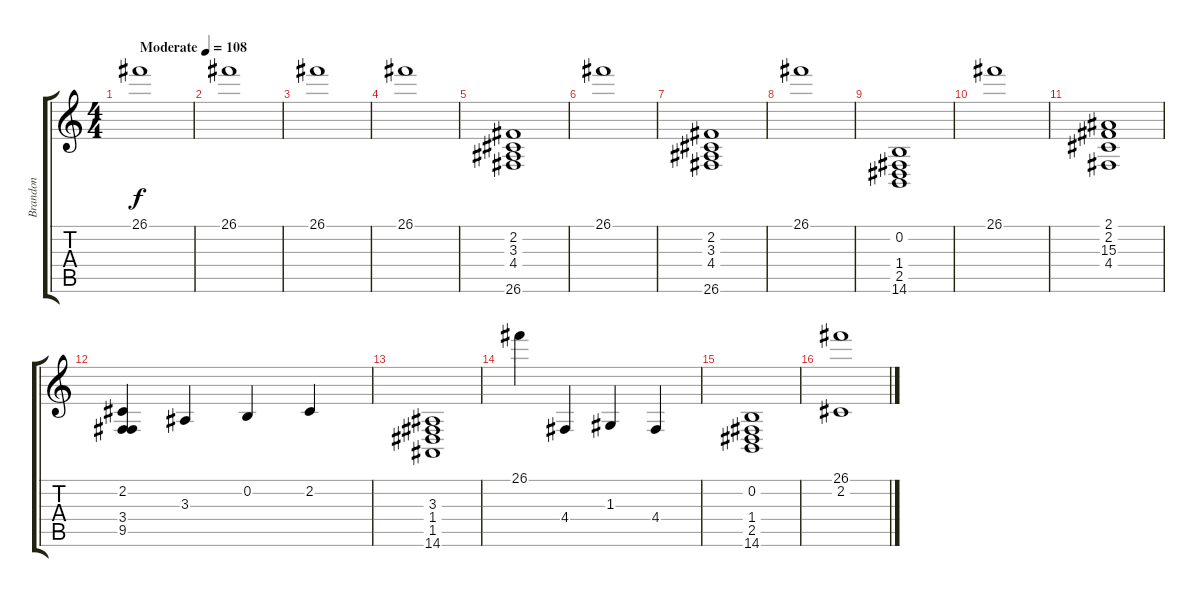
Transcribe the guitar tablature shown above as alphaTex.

\track ("Brandon" "Brandon") {instrument acousticgrandpiano}
\staff {score tabs}
\tuning (E4 B3 G3 D3 A2 E2) {hide}
\ts (4 4)
\tempo (108 "Moderate")
\clef g2
\ks c
26.1.1{dy f instrument acousticgrandpiano} |
26.1.1 |
26.1.1 |
26.1.1 |
(2.2 3.3 4.4 26.6).1 |
26.1.1 |
(2.2 3.3 4.4 26.6).1 |
26.1.1 |
(0.2 1.4 2.5 14.6).1 |
26.1.1 |
(2.1 2.2 15.3 4.4).1 |
(2.2 3.4 9.5).4 3.3.4 0.2.4 2.2.4 |
(3.3 1.4 1.5 14.6).1 |
26.1.4 4.4.4 1.3.4 4.4.4 |
(0.2 1.4 2.5 14.6).1 |
(26.1 2.2).1
